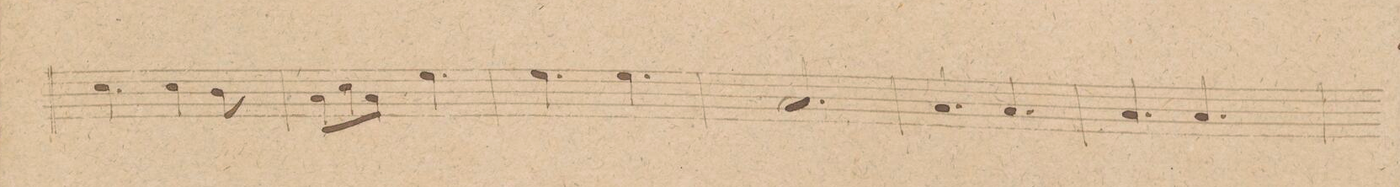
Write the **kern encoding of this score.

**kern	**dynam
*I"Baſso	*
*clefF4	*
*k[]	*
*M6/8	*
4.E\	.
4E\	.
8D\	.
=65	=65
8C\L	.
8E\	.
8C\J	.
4.G\	.
=66	=66
4.G\	.
4.G\	.
=67	=67
2.C/	.
=68	=68
4.C/	.
4.C/	.
=69	=69
4.C/	.
4.C/	.
=70	=70
*-	*-
